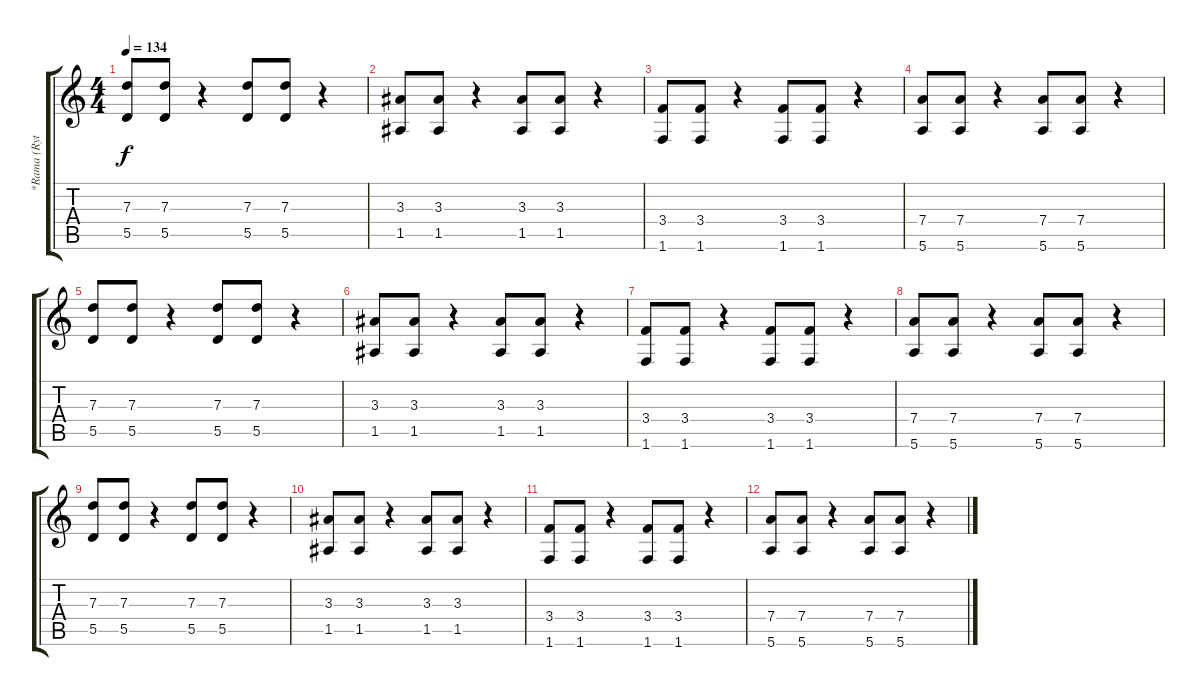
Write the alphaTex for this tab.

\track ("*Rama (Rythm Guitar)" "*Rama (Ryt") {instrument distortionguitar}
\staff {score tabs}
\tuning (E4 B3 G3 D3 A2 E2) {hide}
\ts (4 4)
\tempo 134
\clef g2
\ks c
(7.3 5.5).8{dy f} (7.3 5.5).8 r.4 (7.3 5.5).8 (7.3 5.5).8 r.4 |
(3.3 1.5).8 (3.3 1.5).8 r.4 (3.3 1.5).8 (3.3 1.5).8 r.4 |
(3.4 1.6).8 (3.4 1.6).8 r.4 (3.4 1.6).8 (3.4 1.6).8 r.4 |
(7.4 5.6).8 (7.4 5.6).8 r.4 (7.4 5.6).8 (7.4 5.6).8 r.4 |
(7.3 5.5).8 (7.3 5.5).8 r.4 (7.3 5.5).8 (7.3 5.5).8 r.4 |
(3.3 1.5).8 (3.3 1.5).8 r.4 (3.3 1.5).8 (3.3 1.5).8 r.4 |
(3.4 1.6).8 (3.4 1.6).8 r.4 (3.4 1.6).8 (3.4 1.6).8 r.4 |
(7.4 5.6).8 (7.4 5.6).8 r.4 (7.4 5.6).8 (7.4 5.6).8 r.4 |
(7.3 5.5).8 (7.3 5.5).8 r.4 (7.3 5.5).8 (7.3 5.5).8 r.4 |
(3.3 1.5).8 (3.3 1.5).8 r.4 (3.3 1.5).8 (3.3 1.5).8 r.4 |
(3.4 1.6).8 (3.4 1.6).8 r.4 (3.4 1.6).8 (3.4 1.6).8 r.4 |
(7.4 5.6).8 (7.4 5.6).8 r.4 (7.4 5.6).8 (7.4 5.6).8 r.4
